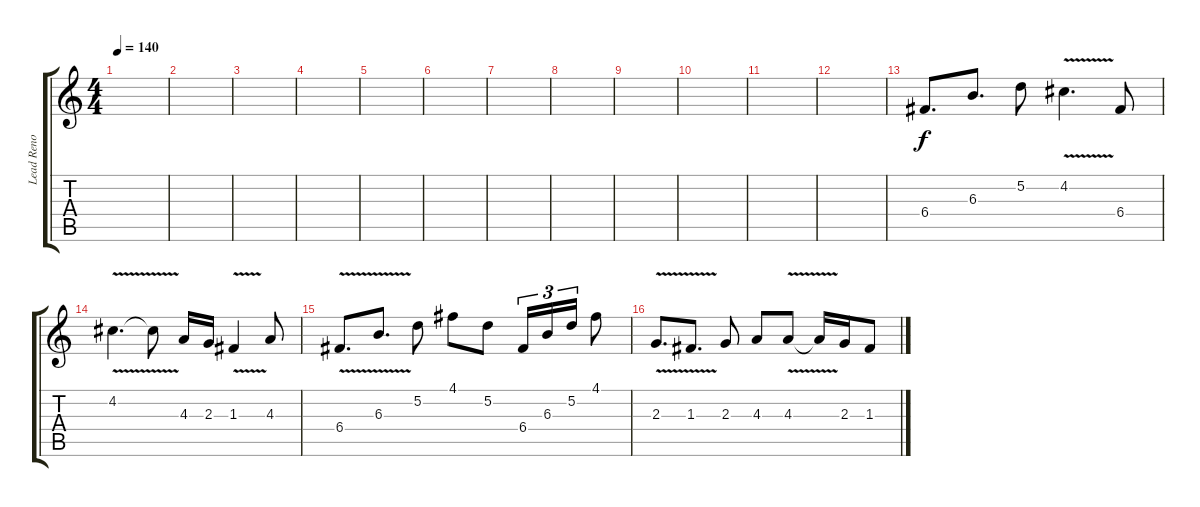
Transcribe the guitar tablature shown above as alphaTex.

\track ("Lead Reno" "Lead Reno") {instrument distortionguitar}
\staff {score tabs}
\tuning (D4 A3 F3 C3 G2 D2) {hide}
\ts (4 4)
\tempo 140
\clef g2
\ks c
|
|
|
|
|
|
|
|
|
|
|
|
6.4.8{d volume 9} 6.3.8{d} 5.2.8 4.2{v}.4{d} 6.4.8 |
4.2{v}.4{d} 4.2{t}.8 4.3.16 2.3.16 1.3{v}.4 4.3.8 |
6.4{v}.8{d} 6.3{v}.8{d} 5.2.8 4.1.8 5.2.8 6.4.16{tu (3 2)} 6.3.16{tu (3 2)} 5.2.16{tu (3 2)} 4.1.8 |
2.3{v}.8{d} 1.3{v}.8{d} 2.3.8 4.3.8 4.3{v}.8 4.3{t}.16 2.3.16 1.3.8
